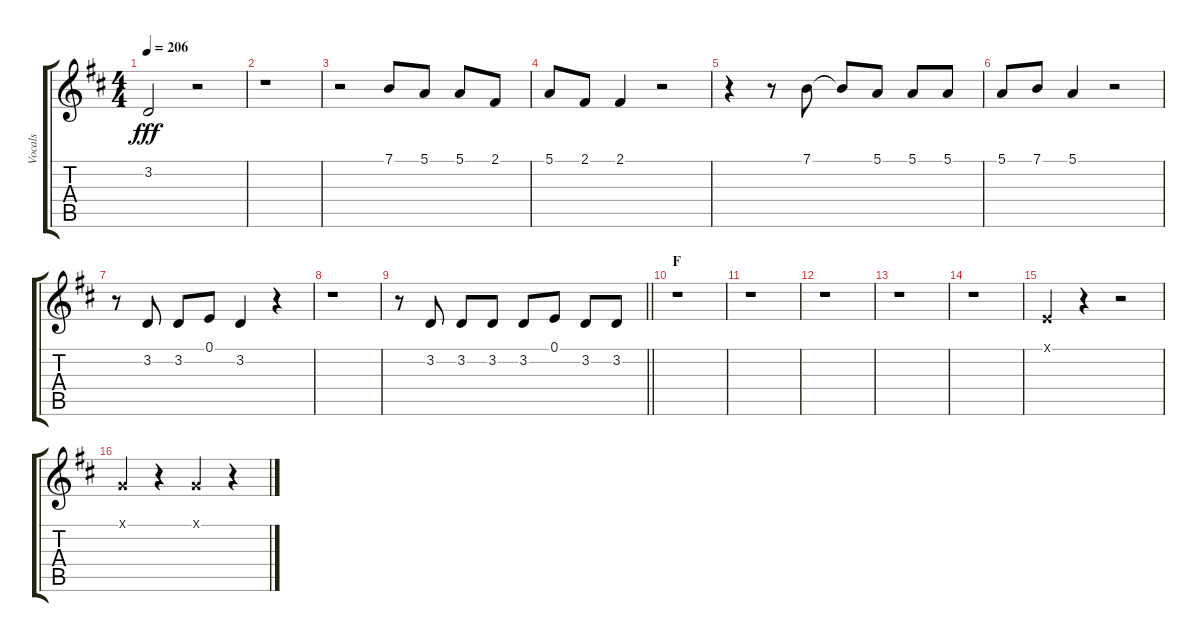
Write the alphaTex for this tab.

\track ("Vocals" "Vocals") {instrument voiceoohs}
\staff {score tabs}
\tuning (E4 B3 G3 D3 A2 E2) {hide}
\ts (4 4)
\tempo 206
\clef g2
\ks d
3.2{t}.2{dy fff} r.2 |
r.1 |
r.2 7.1.8 5.1.8 5.1.8 2.1.8 |
5.1.8 2.1.8 2.1.4 r.2 |
r.4 r.8 7.1.8 7.1{t}.8 5.1.8 5.1.8 5.1.8 |
5.1.8 7.1.8 5.1.4 r.2 |
r.8 3.2.8 3.2.8 0.1.8 3.2.4 r.4 |
r.1 |
\barLineRight lightlight
r.8 3.2.8 3.2.8 3.2.8 3.2.8 0.1.8 3.2.8 3.2.8 |
\section ("" "F")
r.1 |
r.1 |
r.1 |
r.1 |
r.1 |
0.1{x}.4 r.4 r.2 |
3.1{x}.4 r.4 3.1{x}.4 r.4
